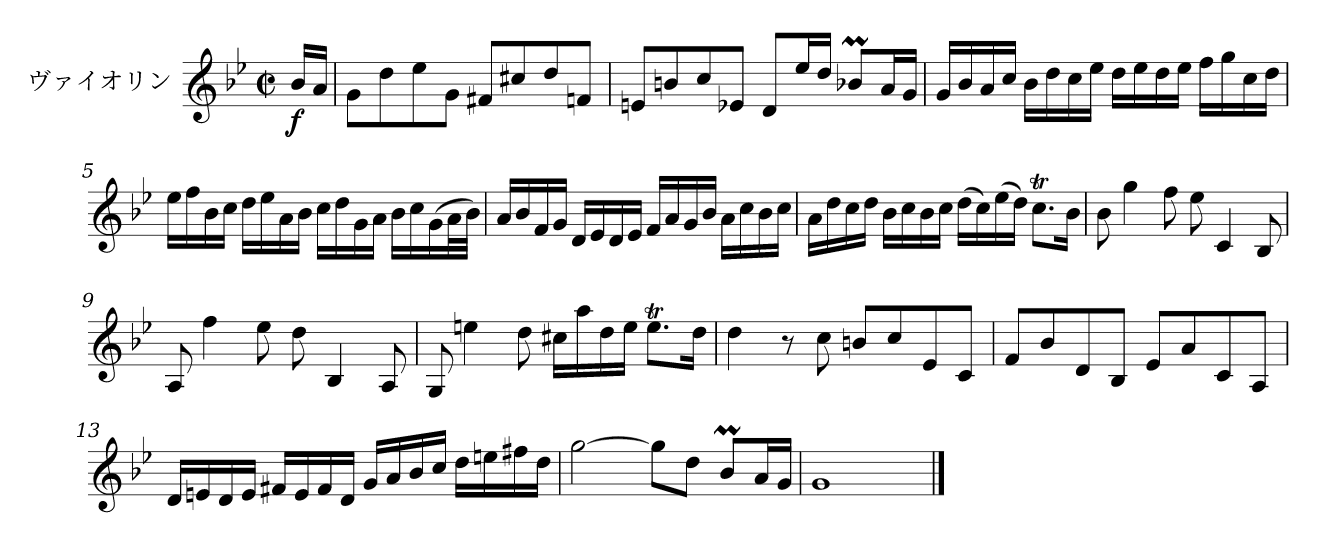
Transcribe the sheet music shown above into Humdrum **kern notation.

**kern	**dynam
*part1	*part1
*staff1	*staff1
*I"ヴァイオリン	*
*clefG2	*
*k[b-e-]	*
*M2/2	*
*met(c|)	*
=1	=1
!	!LO:DY:b
16b-/LL	f
16a/JJ	.
=2	=2
8g\L	.
8dd\	.
8ee-\	.
8g\J	.
8f#X/L	.
8cc#X/	.
8dd/	.
8fn/J	.
=3	=3
8en/L	.
8bn/	.
8cc/	.
8e-X/J	.
8d/L	.
16ee-/L	.
16dd/JJ	.
8b-XM/L	.
16a/L	.
16g/JJ	.
=4	=4
16g/LL	.
16b-/	.
16a/	.
16cc/JJ	.
16b-\LL	.
16dd\	.
16cc\	.
16ee-\JJ	.
16dd\LL	.
16ee-\	.
16dd\	.
16ee-\JJ	.
16ff\LL	.
16gg\	.
16cc\	.
16dd\JJ	.
!!LO:LB:g=z
=5	=5
16ee-\LL	.
16ff\	.
16b-\	.
16cc\JJ	.
16dd\LL	.
16ee-\	.
16a\	.
16b-\JJ	.
16cc\LL	.
16dd\	.
16g\	.
16a\JJ	.
16b-\LL	.
16cc\	.
(>16g\	.
32a\L	.
32b-\JJJ)	.
=6	=6
16a/LL	.
16b-/	.
16f/	.
16g/JJ	.
16d/LL	.
16e-/	.
16d/	.
16e-/JJ	.
16f/LL	.
16a/	.
16g/	.
16b-/JJ	.
16a\LL	.
16cc\	.
16b-\	.
16cc\JJ	.
=7	=7
16a\LL	.
16dd\	.
16cc\	.
16dd\JJ	.
16b-\LL	.
16cc\	.
16b-\	.
16cc\JJ	.
(>16dd\LL	.
16cc\)	.
(>16ee-\	.
16dd\JJ)	.
8.ccT\L	.
16b-\Jk	.
!!LO:LB:g=z
=8	=8
8b-\	.
4gg\	.
8ff\	.
8ee-\	.
4c/	.
8B-/	.
=9	=9
8A/	.
4ff\	.
8ee-\	.
8dd\	.
4B-/	.
8A/	.
=10	=10
8G/	.
4een\	.
8dd\	.
16cc#X\LL	.
16aa\	.
16dd\	.
16ee\JJ	.
8.eet\L	.
16dd\Jk	.
=11	=11
4dd\	.
8r	.
8cc\	.
8bn/L	.
8cc/	.
8e-/	.
8c/J	.
=12	=12
8f/L	.
8b-/	.
8d/	.
8B-/J	.
8e-/L	.
8a/	.
8c/	.
8A/J	.
!!LO:LB:g=z
=13	=13
16d/LL	.
16en/	.
16d/	.
16e/JJ	.
16f#X/LL	.
16e/	.
16f#/	.
16d/JJ	.
16g/LL	.
16a/	.
16b-/	.
16cc/JJ	.
16dd\LL	.
16een\	.
16ff#X\	.
16dd\JJ	.
=14	=14
[2gg\	.
8gg\L]	.
8dd\J	.
8b-M/L	.
16a/L	.
16g/JJ	.
=15	=15
1g	.
==	==
*-	*-
